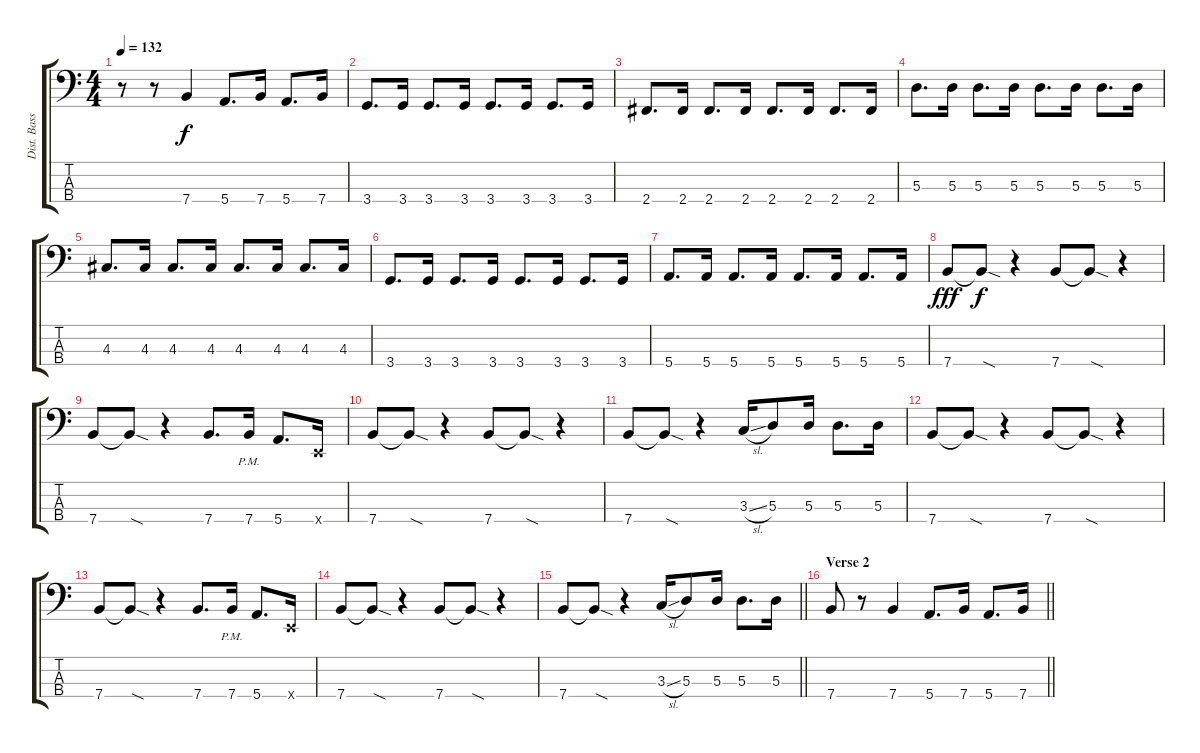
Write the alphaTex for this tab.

\track ("Dist. Bass" "Dist. Bass") {instrument electricbasspick}
\staff {score tabs}
\tuning (G2 D2 A1 E1) {hide}
\ts (4 4)
\tempo 132
\clef f4
\ks c
r.8{dy f} r.8 7.4.4 5.4.8{d} 7.4.16 5.4.8{d} 7.4.16 |
3.4.8{d} 3.4.16 3.4.8{d} 3.4.16 3.4.8{d} 3.4.16 3.4.8{d} 3.4.16 |
2.4.8{d} 2.4.16 2.4.8{d} 2.4.16 2.4.8{d} 2.4.16 2.4.8{d} 2.4.16 |
5.3.8{d} 5.3.16 5.3.8{d} 5.3.16 5.3.8{d} 5.3.16 5.3.8{d} 5.3.16 |
4.3.8{d} 4.3.16 4.3.8{d} 4.3.16 4.3.8{d} 4.3.16 4.3.8{d} 4.3.16 |
3.4.8{d} 3.4.16 3.4.8{d} 3.4.16 3.4.8{d} 3.4.16 3.4.8{d} 3.4.16 |
5.4.8{d} 5.4.16 5.4.8{d} 5.4.16 5.4.8{d} 5.4.16 5.4.8{d} 5.4.16 |
7.4.8{dy fff} 7.4{sod t}.8{dy f} r.4 7.4.8 7.4{sod t}.8 r.4 |
7.4.8 7.4{sod t}.8 r.4 7.4.8{d} 7.4{pm}.16 5.4.8{d} 0.4{x}.16 |
7.4.8 7.4{sod t}.8 r.4 7.4.8 7.4{sod t}.8 r.4 |
7.4.8 7.4{sod t}.8 r.4 3.3{sl}.16 5.3.8 5.3.16 5.3.8{d} 5.3.16 |
7.4.8 7.4{sod t}.8 r.4 7.4.8 7.4{sod t}.8 r.4 |
7.4.8 7.4{sod t}.8 r.4 7.4.8{d} 7.4{pm}.16 5.4.8{d} 0.4{x}.16 |
7.4.8 7.4{sod t}.8 r.4 7.4.8 7.4{sod t}.8 r.4 |
\barLineRight lightlight
7.4.8 7.4{sod t}.8 r.4 3.3{sl}.16 5.3.8 5.3.16 5.3.8{d} 5.3.16 |
\section ("" "Verse 2")
\barLineRight lightlight
7.4.8 r.8 7.4.4 5.4.8{d} 7.4.16 5.4.8{d} 7.4.16
